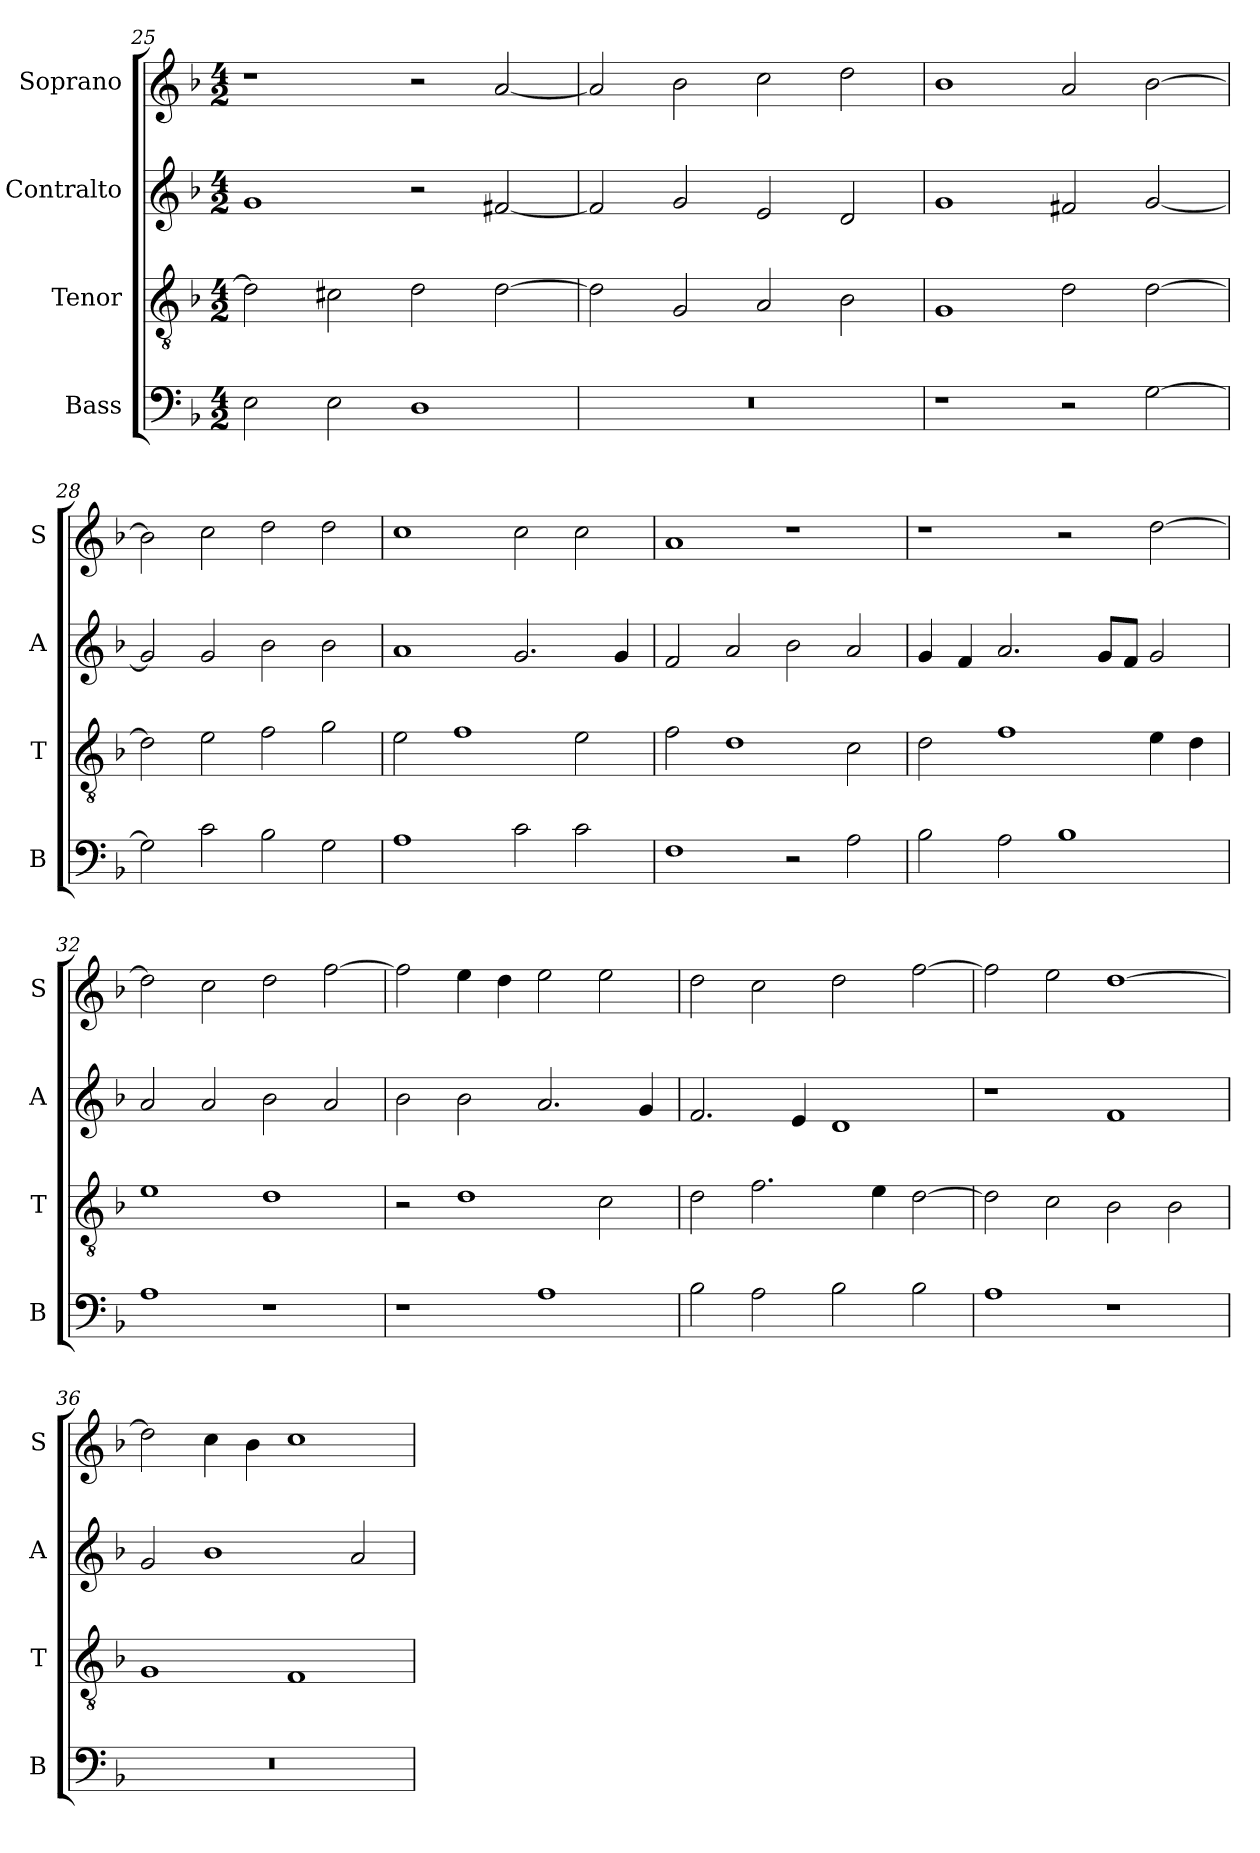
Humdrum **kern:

**kern	**kern	**kern	**kern
*part4	*part3	*part2	*part1
*staff4	*staff3	*staff2	*staff1
*I"Bass	*I"Tenor	*I"Contralto	*I"Soprano
*I'B	*I'T	*I'A	*I'S
*clefF4	*clefGv2	*clefG2	*clefG2
*k[b-]	*k[b-]	*k[b-]	*k[b-]
*G:dor	*G:dor	*G:dor	*G:dor
*M4/2	*M4/2	*M4/2	*M4/2
=25	=25	=25	=25
2E	2d]	1g	1r
2E	2c#X	.	.
1D	2d	2r	2r
.	[2d	[2f#X	[2a
=26	=26	=26	=26
0r	2d]	2f#]	2a]
.	2G	2g	2b-
.	2A	2e	2cc
.	2B-	2d	2dd
=27	=27	=27	=27
1r	1G	1g	1b-
2r	2d	2f#X	2a
[2G	[2d	[2g	[2b-
=28	=28	=28	=28
2G]	2d]	2g]	2b-]
2c	2e	2g	2cc
2B-	2f	2b-	2dd
2G	2g	2b-	2dd
=29	=29	=29	=29
1A	2e	1a	1cc
.	1f	.	.
2c	.	2.g	2cc
2c	2e	.	2cc
.	.	4g	.
=30	=30	=30	=30
1F	2f	2f	1a
.	1d	2a	.
2r	.	2b-	1r
2A	2c	2a	.
=31	=31	=31	=31
2B-	2d	4g	1r
.	.	4f	.
2A	1f	2.a	.
1B-	.	.	2r
.	.	8g/L	.
.	.	8f/J	.
.	4e	2g	[2dd
.	4d	.	.
=32	=32	=32	=32
1A	1e	2a	2dd]
.	.	2a	2cc
1r	1d	2b-	2dd
.	.	2a	[2ff
=33	=33	=33	=33
1r	2r	2b-	2ff]
.	1d	2b-	4ee
.	.	.	4dd
1A	.	2.a	2ee
.	2c	.	2ee
.	.	4g	.
=34	=34	=34	=34
2B-	2d	2.f	2dd
2A	2.f	.	2cc
.	.	4e	.
2B-	.	1d	2dd
.	4e	.	.
2B-	[2d	.	[2ff
=35	=35	=35	=35
1A	2d]	1r	2ff]
.	2c	.	2ee
1r	2B-	1f	[1dd
.	2B-	.	.
=36	=36	=36	=36
0r	1G	2g	2dd]
.	.	1b-	4cc
.	.	.	4b-
.	1F	.	1cc
.	.	2a	.
=	=	=	=
*-	*-	*-	*-
